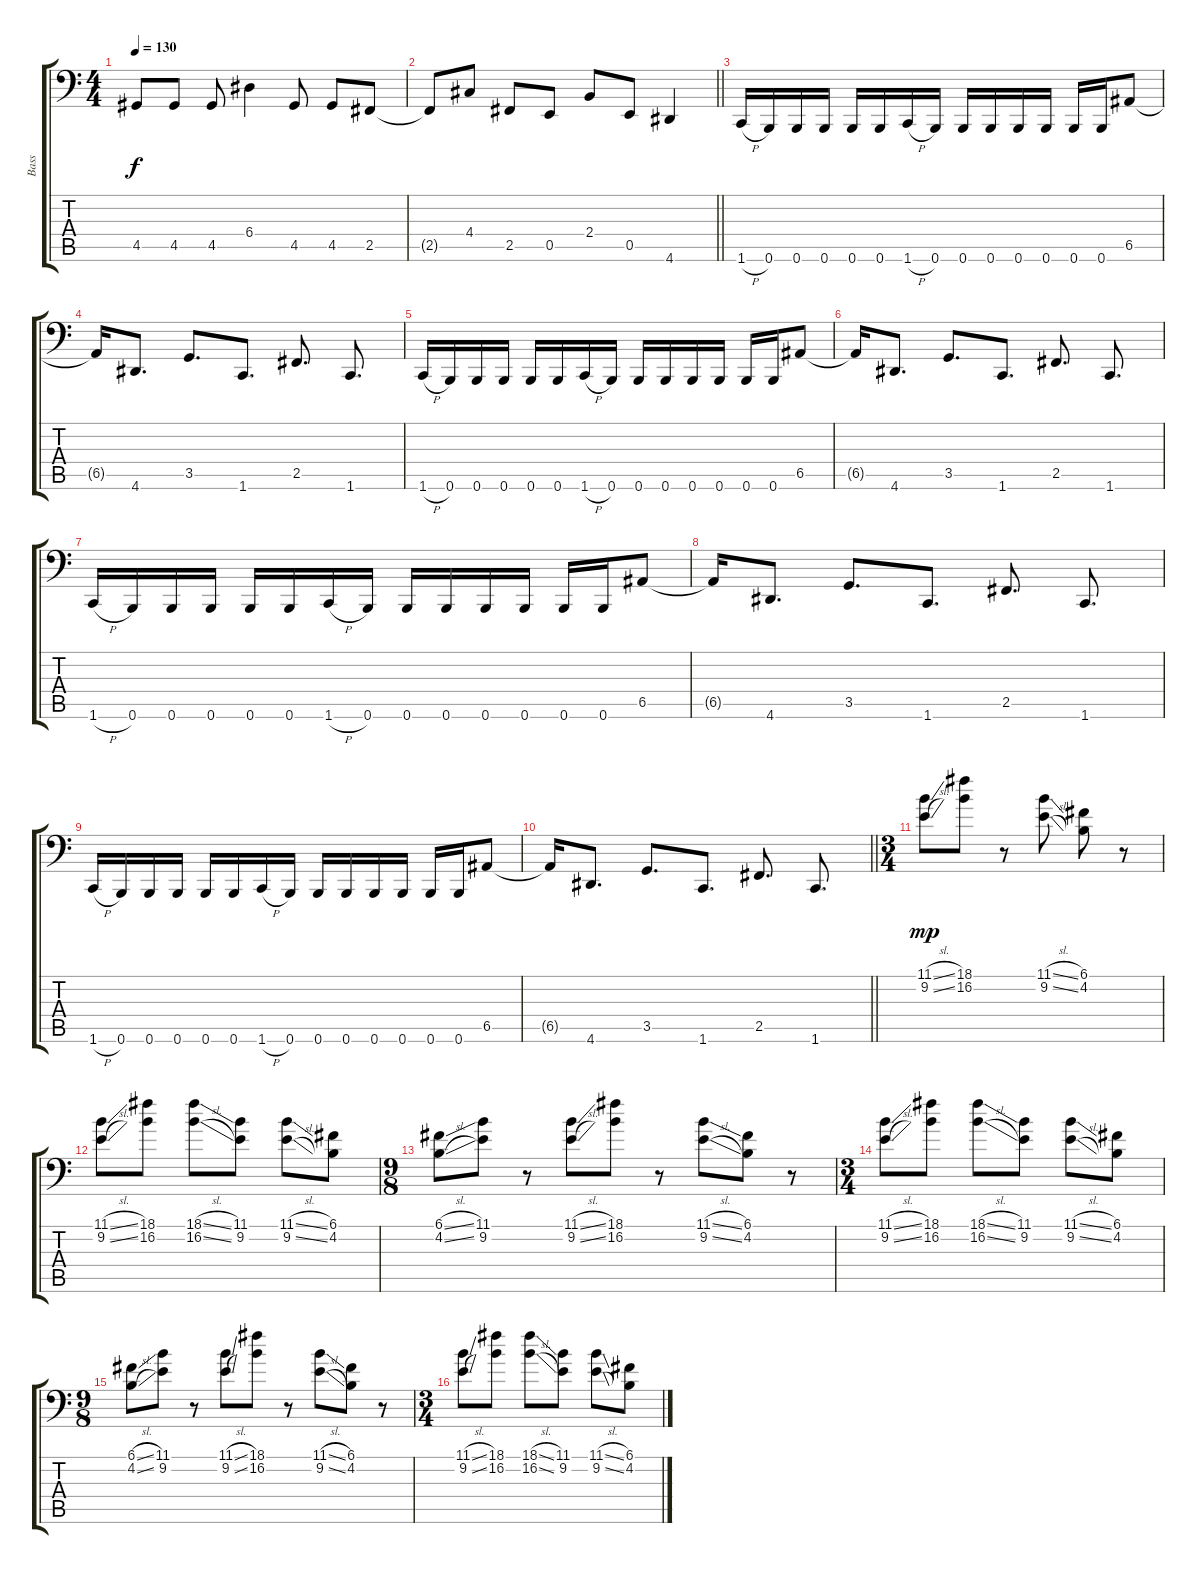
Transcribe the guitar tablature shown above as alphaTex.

\track ("Bass" "Bass") {instrument electricbassfinger}
\staff {score tabs}
\tuning (C3 G2 D2 A1 E1 B0) {hide}
\ts (4 4)
\tempo 130
\clef f4
\ks c
4.5.8{dy f} 4.5.8 4.5.8 6.4.4 4.5.8 4.5.8 2.5.8 |
\barLineRight lightlight
2.5{t}.8 4.4.8 2.5.8 0.5.8 2.4.8 0.5.8 4.6.4 |
1.6{h}.16 0.6.16 0.6.16 0.6.16 0.6.16 0.6.16 1.6{h}.16 0.6.16 0.6.16 0.6.16 0.6.16 0.6.16 0.6.16 0.6.16 6.5.8 |
6.5{t}.16 4.6.8{d} 3.5.8{d} 1.6.8{d} 2.5.8{d} 1.6.8{d} |
1.6{h}.16 0.6.16 0.6.16 0.6.16 0.6.16 0.6.16 1.6{h}.16 0.6.16 0.6.16 0.6.16 0.6.16 0.6.16 0.6.16 0.6.16 6.5.8 |
6.5{t}.16 4.6.8{d} 3.5.8{d} 1.6.8{d} 2.5.8{d} 1.6.8{d} |
1.6{h}.16 0.6.16 0.6.16 0.6.16 0.6.16 0.6.16 1.6{h}.16 0.6.16 0.6.16 0.6.16 0.6.16 0.6.16 0.6.16 0.6.16 6.5.8 |
6.5{t}.16 4.6.8{d} 3.5.8{d} 1.6.8{d} 2.5.8{d} 1.6.8{d} |
1.6{h}.16 0.6.16 0.6.16 0.6.16 0.6.16 0.6.16 1.6{h}.16 0.6.16 0.6.16 0.6.16 0.6.16 0.6.16 0.6.16 0.6.16 6.5.8 |
\barLineRight lightlight
6.5{t}.16 4.6.8{d} 3.5.8{d} 1.6.8{d} 2.5.8{d} 1.6.8{d} |
\ts (3 4)
(11.1{sl} 9.2{sl}).8{dy mp} (18.1 16.2).8 r.8 (11.1{sl} 9.2{sl}).8 (6.1 4.2).8 r.8 |
(11.1{sl} 9.2{sl}).8 (18.1 16.2).8 (18.1{sl} 16.2{sl}).8 (11.1 9.2).8 (11.1{sl} 9.2{sl}).8 (6.1 4.2).8 |
\ts (9 8)
(6.1{sl} 4.2{sl}).8 (11.1 9.2).8 r.8 (11.1{sl} 9.2{sl}).8 (18.1 16.2).8 r.8 (11.1{sl} 9.2{sl}).8 (6.1 4.2).8 r.8 |
\ts (3 4)
(11.1{sl} 9.2{sl}).8 (18.1 16.2).8 (18.1{sl} 16.2{sl}).8 (11.1 9.2).8 (11.1{sl} 9.2{sl}).8 (6.1 4.2).8 |
\ts (9 8)
(6.1{sl} 4.2{sl}).8 (11.1 9.2).8 r.8 (11.1{sl} 9.2{sl}).8 (18.1 16.2).8 r.8 (11.1{sl} 9.2{sl}).8 (6.1 4.2).8 r.8 |
\ts (3 4)
(11.1{sl} 9.2{sl}).8 (18.1 16.2).8 (18.1{sl} 16.2{sl}).8 (11.1 9.2).8 (11.1{sl} 9.2{sl}).8 (6.1 4.2).8
